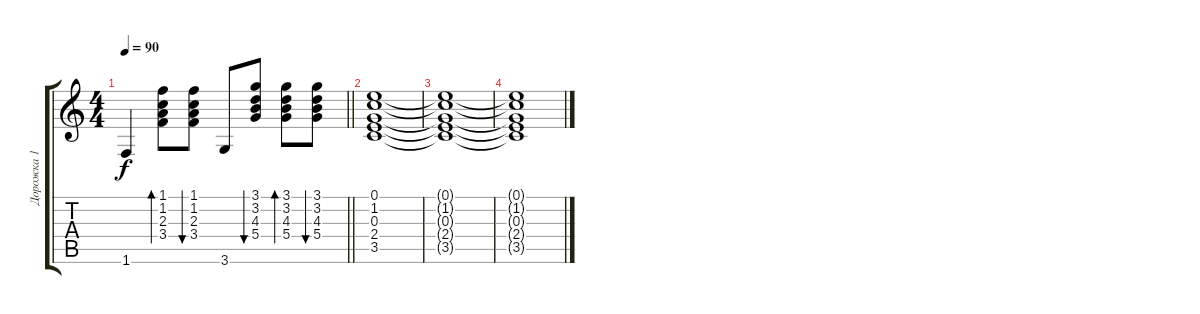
\track ("Дорожка 1" "Дорожка 1") {instrument acousticguitarsteel}
\staff {score tabs}
\tuning (E4 B3 G3 D3 A2 E2) {hide}
\ts (4 4)
\tempo 90
\clef g2
\barLineRight lightlight
\ks c
1.6.4{dy f} (1.1 1.2 2.3 3.4).8{bd 60} (1.1 1.2 2.3 3.4).8{bu 60} 3.6.8 (3.1 3.2 4.3 5.4).8{bu 60} (3.1 3.2 4.3 5.4).8{bd 60} (3.1 3.2 4.3 5.4).8{bu 60} |
(0.1 1.2 0.3 2.4 3.5).1 |
(0.1{t} 1.2{t} 0.3{t} 2.4{t} 3.5{t}).1 |
(0.1{t} 1.2{t} 0.3{t} 2.4{t} 3.5{t}).1
